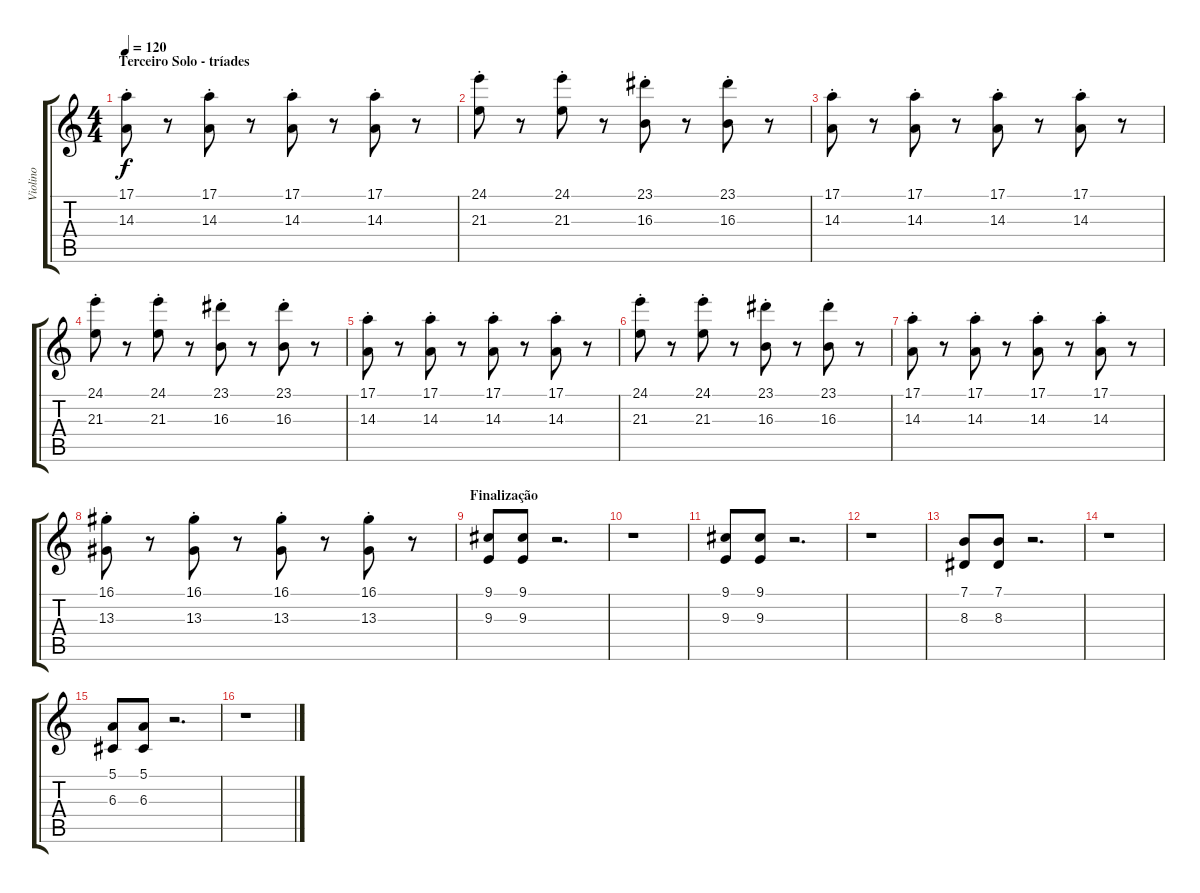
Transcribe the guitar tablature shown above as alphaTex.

\track ("Violino" "Violino") {instrument stringensemble1}
\staff {score tabs}
\tuning (E4 B3 G3 D3 A2 E2) {hide}
\ts (4 4)
\section ("" "Terceiro Solo - tríades")
\tempo 120
\clef g2
\ks c
(17.1{st} 14.3{st}).8{dy f} r.8 (17.1{st} 14.3{st}).8 r.8 (17.1{st} 14.3{st}).8 r.8 (17.1{st} 14.3{st}).8 r.8 |
(24.1{st} 21.3{st}).8 r.8 (24.1{st} 21.3{st}).8 r.8 (23.1{st} 16.3{st}).8 r.8 (23.1{st} 16.3{st}).8 r.8 |
(17.1{st} 14.3{st}).8 r.8 (17.1{st} 14.3{st}).8 r.8 (17.1{st} 14.3{st}).8 r.8 (17.1{st} 14.3{st}).8 r.8 |
(24.1{st} 21.3{st}).8 r.8 (24.1{st} 21.3{st}).8 r.8 (23.1{st} 16.3{st}).8 r.8 (23.1{st} 16.3{st}).8 r.8 |
(17.1{st} 14.3{st}).8 r.8 (17.1{st} 14.3{st}).8 r.8 (17.1{st} 14.3{st}).8 r.8 (17.1{st} 14.3{st}).8 r.8 |
(24.1{st} 21.3{st}).8 r.8 (24.1{st} 21.3{st}).8 r.8 (23.1{st} 16.3{st}).8 r.8 (23.1{st} 16.3{st}).8 r.8 |
(17.1{st} 14.3{st}).8 r.8 (17.1{st} 14.3{st}).8 r.8 (17.1{st} 14.3{st}).8 r.8 (17.1{st} 14.3{st}).8 r.8 |
(16.1{st} 13.3{st}).8 r.8 (16.1{st} 13.3{st}).8 r.8 (16.1{st} 13.3{st}).8 r.8 (16.1{st} 13.3{st}).8 r.8 |
\section ("" "Finalização")
(9.1 9.3).8 (9.1 9.3).8 r.2{d} |
r.1 |
(9.1 9.3).8 (9.1 9.3).8 r.2{d} |
r.1 |
(7.1 8.3).8 (7.1 8.3).8 r.2{d} |
r.1 |
(5.1 6.3).8 (5.1 6.3).8 r.2{d} |
r.1
